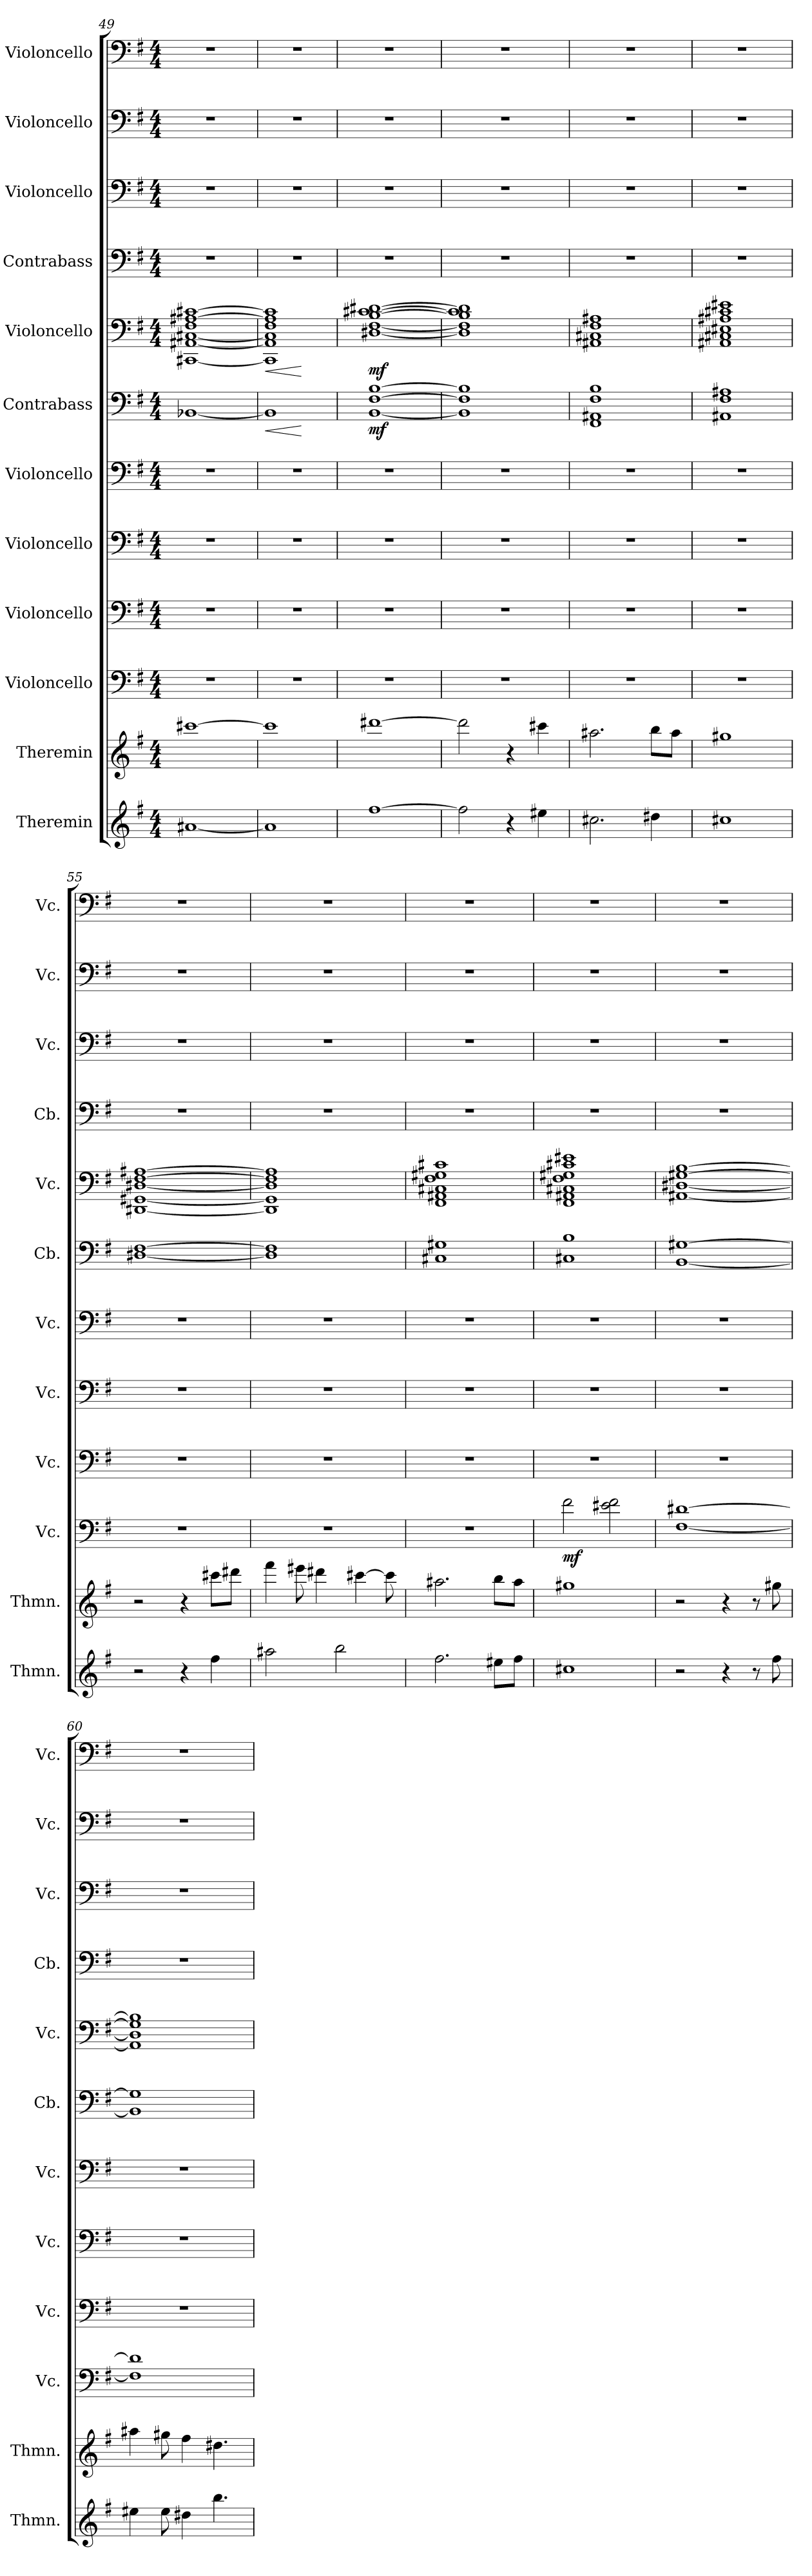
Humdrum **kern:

**kern	**kern	**kern	**dynam	**kern	**kern	**kern	**kern	**dynam	**kern	**dynam	**kern	**kern	**kern	**kern
*part12	*part11	*part10	*part10	*part9	*part8	*part7	*part6	*part6	*part5	*part5	*part4	*part3	*part2	*part1
*staff12	*staff11	*staff10	*staff10	*staff9	*staff8	*staff7	*staff6	*staff6	*staff5	*staff5	*staff4	*staff3	*staff2	*staff1
*I"Theremin	*I"Theremin	*I"Violoncello	*	*I"Violoncello	*I"Violoncello	*I"Violoncello	*I"Contrabass	*	*I"Violoncello	*	*I"Contrabass	*I"Violoncello	*I"Violoncello	*I"Violoncello
*I'Thmn.	*I'Thmn.	*I'Vc.	*	*I'Vc.	*I'Vc.	*I'Vc.	*I'Cb.	*	*I'Vc.	*	*I'Cb.	*I'Vc.	*I'Vc.	*I'Vc.
!!LO:PB:g=z
*clefG2	*clefG2	*clefF4	*	*clefF4	*clefF4	*clefF4	*clefF4	*	*clefF4	*	*clefF4	*clefF4	*clefF4	*clefF4
*	*	*	*	*	*	*	*ITrd7c12	*	*	*	*ITrd7c12	*	*	*
*k[f#]	*k[f#]	*k[f#]	*	*k[f#]	*k[f#]	*k[f#]	*k[f#]	*	*k[f#]	*	*k[f#]	*k[f#]	*k[f#]	*k[f#]
*M4/4	*M4/4	*M4/4	*	*M4/4	*M4/4	*M4/4	*M4/4	*	*M4/4	*	*M4/4	*M4/4	*M4/4	*M4/4
=49	=49	=49	=49	=49	=49	=49	=49	=49	=49	=49	=49	=49	=49	=49
[1a#X	[1ccc#X	1r	.	1r	1r	1r	[1BBB-X	.	[1CC#X [1AA#X [1C#X 1F# [1A#X [1c#X	.	1r	1r	1r	1r
=50	=50	=50	=50	=50	=50	=50	=50	=50	=50	=50	=50	=50	=50	=50
!	!	!	!	!	!	!	!	!LO:HP:b	!	!LO:HP:b	!	!	!	!
1a#]	1ccc#]	1r	.	1r	1r	1r	1BBB-]	<	1CC#] 1AA#] 1C#] 1F# 1A#] 1c#]	<	1r	1r	1r	1r
.	.	.	.	.	.	.	.	[	.	[	.	.	.	.
=51	=51	=51	=51	=51	=51	=51	=51	=51	=51	=51	=51	=51	=51	=51
*	*	*	*	*	*	*	*	*	*	*	*	*	*	*MM126
!	!	!	!	!	!	!	!	!LO:DY:b	!	!LO:DY:b	!	!	!	!
[1ff#	[1ddd#X	1r	.	1r	1r	1r	[1BBB [1FF# [1BB	mf	[1D#X [1F# [1B [1c#X [1d#X	mf	1r	1r	1r	1r
=52	=52	=52	=52	=52	=52	=52	=52	=52	=52	=52	=52	=52	=52	=52
2ff#\]	2ddd#\]	1r	.	1r	1r	1r	1BBB] 1FF#] 1BB]	.	1D#] 1F#] 1B] 1c#] 1d#]	.	1r	1r	1r	1r
4r	4r	.	.	.	.	.	.	.	.	.	.	.	.	.
4ee#X\	4ccc#X\	.	.	.	.	.	.	.	.	.	.	.	.	.
=53	=53	=53	=53	=53	=53	=53	=53	=53	=53	=53	=53	=53	=53	=53
*	*	*	*	*	*	*	*	*	*	*	*	*	*	*^
2.cc#X\	2.aa#X\	1r	.	1r	1r	1r	1FFF# 1AAA#X 1FF# 1BB	.	1AA#X 1C#X 1F# 1A#X	.	1r	1r	1r	1r	2..ryy
4dd#X\	8bb\L	.	.	.	.	.	.	.	.	.	.	.	.	.	.
*	*	*	*	*	*	*	*	*	*	*	*	*	*	*MM123	*
.	8aa#\J	.	.	.	.	.	.	.	.	.	.	.	.	.	8ryy
*	*	*	*	*	*	*	*	*	*	*	*	*	*	*v	*v
=54	=54	=54	=54	=54	=54	=54	=54	=54	=54	=54	=54	=54	=54	=54
*	*	*	*	*	*	*	*	*	*	*	*	*	*	*MM126
*	*	*	*	*	*	*	*	*	*	*	*	*	*	*^
*	*	*	*	*	*	*	*	*	*	*	*	*	*	*v	*v
1cc#X	1gg#X	1r	.	1r	1r	1r	1AAA#X 1FF# 1AA#X	.	1AA#X 1C#X 1E#X 1A#X 1c#X 1e#X	.	1r	1r	1r	1r
=55	=55	=55	=55	=55	=55	=55	=55	=55	=55	=55	=55	=55	=55	=55
2r	2r	1r	.	1r	1r	1r	[1DD#X [1FF#	.	[1DD#X [1GG#X [1D#X [1F# [1A#X	.	1r	1r	1r	1r
4r	4r	.	.	.	.	.	.	.	.	.	.	.	.	.
4ff#\	8ccc#X\L	.	.	.	.	.	.	.	.	.	.	.	.	.
.	8ddd#X\J	.	.	.	.	.	.	.	.	.	.	.	.	.
=56	=56	=56	=56	=56	=56	=56	=56	=56	=56	=56	=56	=56	=56	=56
2aa#X\	4fff#\	1r	.	1r	1r	1r	1DD#] 1FF#]	.	1DD#] 1GG#] 1D#] 1F#] 1A#]	.	1r	1r	1r	1r
.	8eee#X\	.	.	.	.	.	.	.	.	.	.	.	.	.
.	4ddd#X\	.	.	.	.	.	.	.	.	.	.	.	.	.
2bb\	.	.	.	.	.	.	.	.	.	.	.	.	.	.
.	[4ccc#X\	.	.	.	.	.	.	.	.	.	.	.	.	.
.	8ccc#\]	.	.	.	.	.	.	.	.	.	.	.	.	.
!!LO:PB:g=z
=57	=57	=57	=57	=57	=57	=57	=57	=57	=57	=57	=57	=57	=57	=57
2.ff#\	2.aa#X\	1r	.	1r	1r	1r	1CC#X 1GG#X	.	1FF# 1AA#X 1C#X 1F# 1G#X 1c#X	.	1r	1r	1r	1r
8ee#X\L	8bb\L	.	.	.	.	.	.	.	.	.	.	.	.	.
8ff#\J	8aa#\J	.	.	.	.	.	.	.	.	.	.	.	.	.
=58	=58	=58	=58	=58	=58	=58	=58	=58	=58	=58	=58	=58	=58	=58
!	!	!	!LO:DY:b	!	!	!	!	!	!	!	!	!	!	!
1cc#X	1gg#X	2f#\	mf	1r	1r	1r	1CC#X 1BB	.	1FF# 1AA#X 1C#X 1F# 1G#X 1c#X 1e#X	.	1r	1r	1r	1r
.	.	2e#X\ 2f#\	.	.	.	.	.	.	.	.	.	.	.	.
=59	=59	=59	=59	=59	=59	=59	=59	=59	=59	=59	=59	=59	=59	=59
2r	2r	[1F# [1d#X	.	1r	1r	1r	[1BBB [1GG#X	.	[1AA#X [1D#X [1G#X [1B	.	1r	1r	1r	1r
4r	4r	.	.	.	.	.	.	.	.	.	.	.	.	.
8r	8r	.	.	.	.	.	.	.	.	.	.	.	.	.
8ff#\	8gg#X\	.	.	.	.	.	.	.	.	.	.	.	.	.
=60	=60	=60	=60	=60	=60	=60	=60	=60	=60	=60	=60	=60	=60	=60
4ee#X\	4aa#X\	1F#] 1d#]	.	1r	1r	1r	1BBB] 1GG#]	.	1AA#] 1D#] 1G#] 1B]	.	1r	1r	1r	1r
8ee#\	8gg#X\	.	.	.	.	.	.	.	.	.	.	.	.	.
4dd#X\	4ff#\	.	.	.	.	.	.	.	.	.	.	.	.	.
4.bb\	4.dd#X\	.	.	.	.	.	.	.	.	.	.	.	.	.
=	=	=	=	=	=	=	=	=	=	=	=	=	=	=
*-	*-	*-	*-	*-	*-	*-	*-	*-	*-	*-	*-	*-	*-	*-
